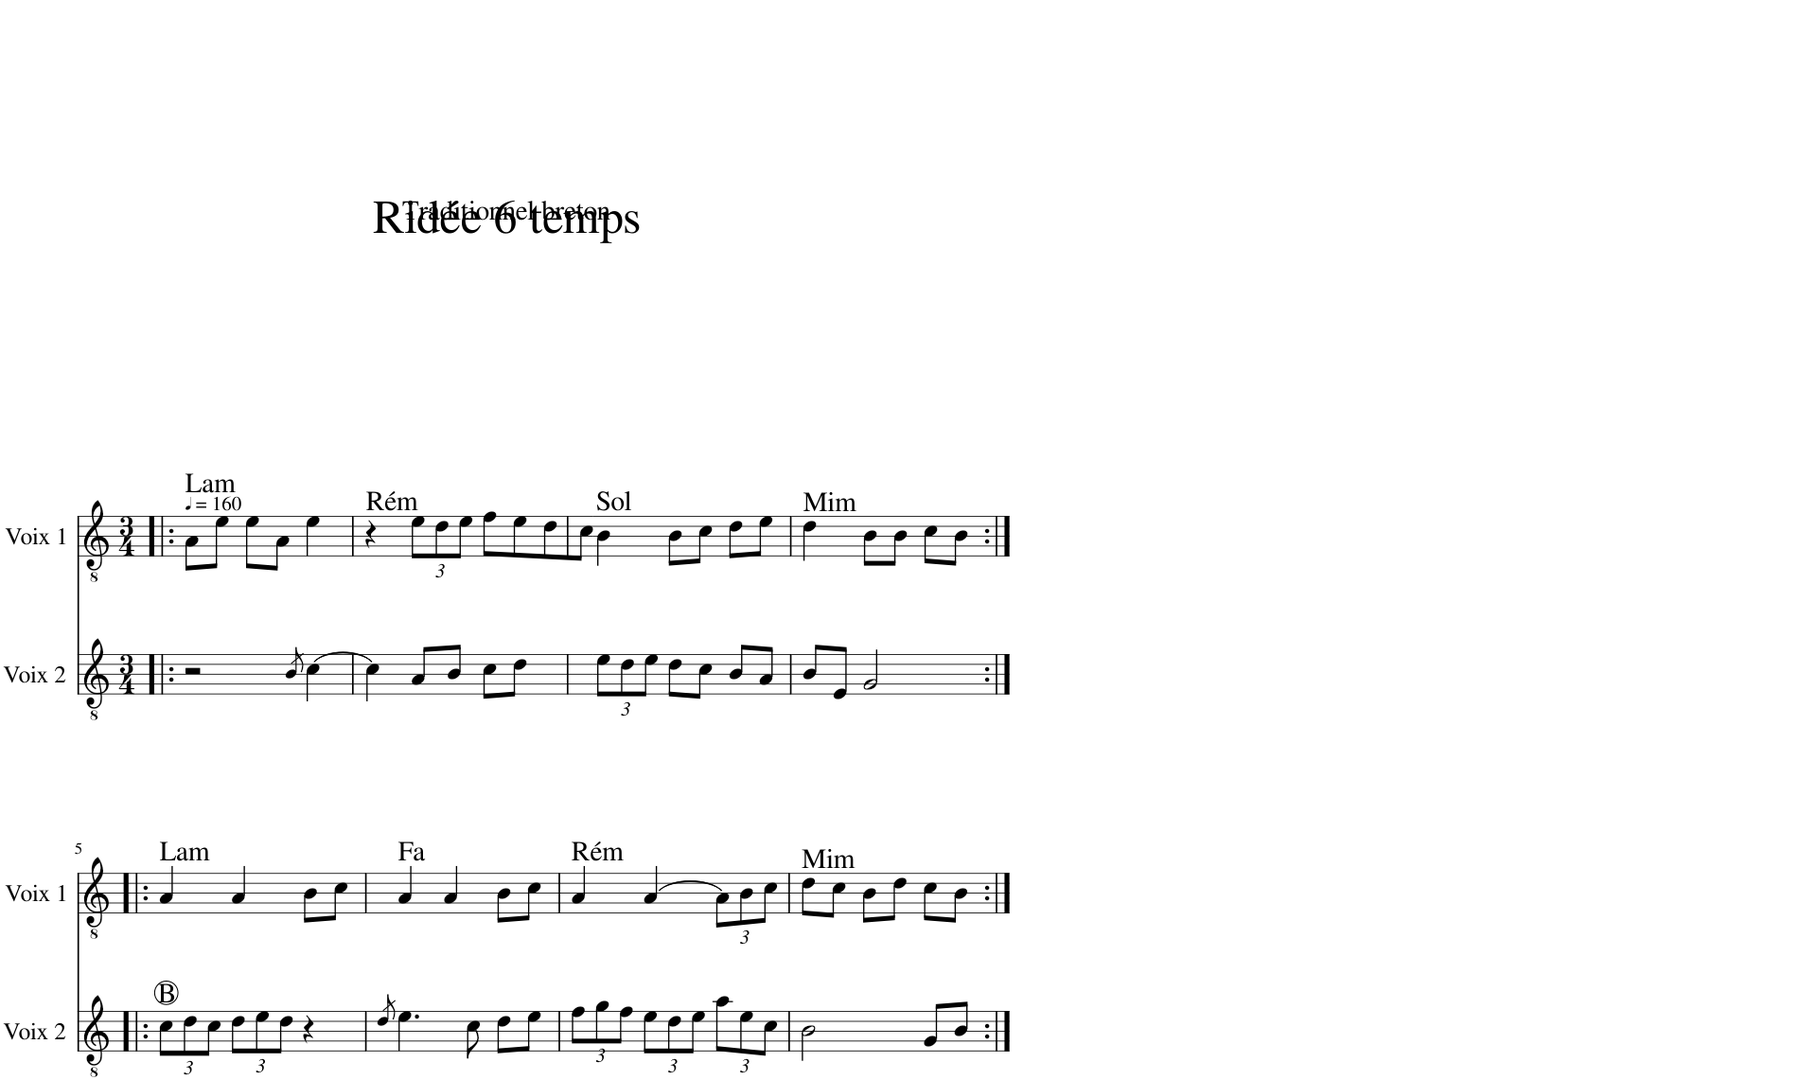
**kern	**kern
*part2	*part1
*staff2	*staff1
*I"Voix 2	*I"Voix 1
*I'Voix 2	*I'Voix 1
*clefGv2	*clefGv2
*k[]	*k[]
*M3/4	*M3/4
*MM160	*MM160
=1!|:	=1!|:
!	!LO:TX:a:t=Lam
2r	8A\L
.	8e\J
.	8e\L
.	8A\J
8qB/	.
[4c\	4e\
=2	=2
!	!LO:TX:a:t=Rém
4c\]	4r
*	*Xbrackettup
8A/L	12e\L
.	12d\
8B/J	.
.	12e\J
8c\L	8f\L
8d\J	8e\
4ryy	8d\
.	8c\J
=3	=3
*Xbrackettup	*
!	!LO:TX:a:t=Sol
12e\L	4B\
12d\	.
12e\J	.
8d\L	8B\L
8c\J	8c\J
8B/L	8d\L
8A/J	8e\J
=4	=4
!	!LO:TX:a:t=Mim
8B/L	4d\
8E/J	.
2G/	8B\L
.	8B\J
.	8c\L
.	8B\J
!!LO:LB:g=z
=5:|!|:	=5:|!|:
!	!LO:TX:a:t=Lam
12c\L	4A/
12d\	.
12c\J	.
12d\L	4A/
12e\	.
12d\J	.
4r	8B\L
.	8c\J
=6	=6
8qd/	.
!	!LO:TX:a:t=Fa
4.e\	4A/
.	4A/
8c\	.
8d\L	8B\L
8e\J	8c\J
=7	=7
!	!LO:TX:a:t=Rém
12f\L	4A/
12g\	.
12f\J	.
12e\L	[4A/
12d\	.
12e\J	.
12a\L	12A\L]
12e\	12B\
12c\J	12c\J
=8	=8
!	!LO:TX:a:t=Mim
2B\	8d\L
.	8c\J
.	8B\L
.	8d\J
8G/L	8c\L
8B/J	8B\J
=:|!	=:|!
*-	*-
